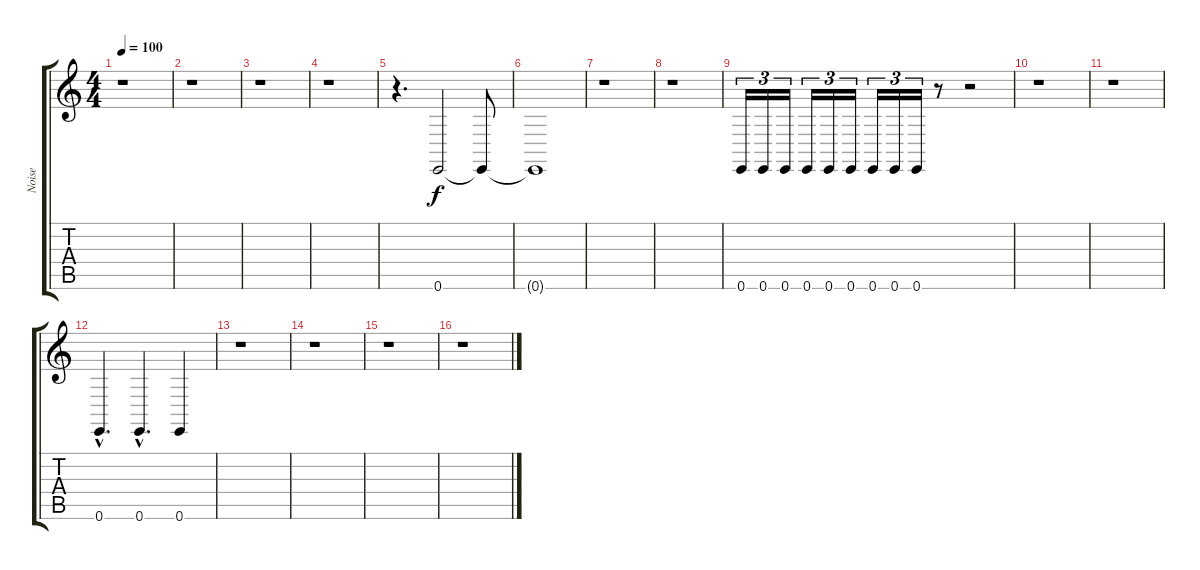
\track ("Noise" "Noise") {instrument gunshot}
\staff {score tabs}
\tuning (E4 B3 G3 D3 A2 E2) {hide}
\ts (4 4)
\tempo 100
\clef g2
\ks c
r.1{dy f} |
r.1 |
r.1 |
r.1 |
r.4{d} 0.6.2 0.6{t}.8 |
0.6{t}.1 |
r.1 |
r.1 |
0.6.16{tu (3 2)} 0.6.16{tu (3 2)} 0.6.16{tu (3 2)} 0.6.16{tu (3 2)} 0.6.16{tu (3 2)} 0.6.16{tu (3 2)} 0.6.16{tu (3 2)} 0.6.16{tu (3 2)} 0.6.16{tu (3 2)} r.8 r.2 |
r.1 |
r.1 |
0.6{hac}.4{d} 0.6{hac}.4{d} 0.6.4 |
r.1 |
r.1 |
r.1 |
r.1
